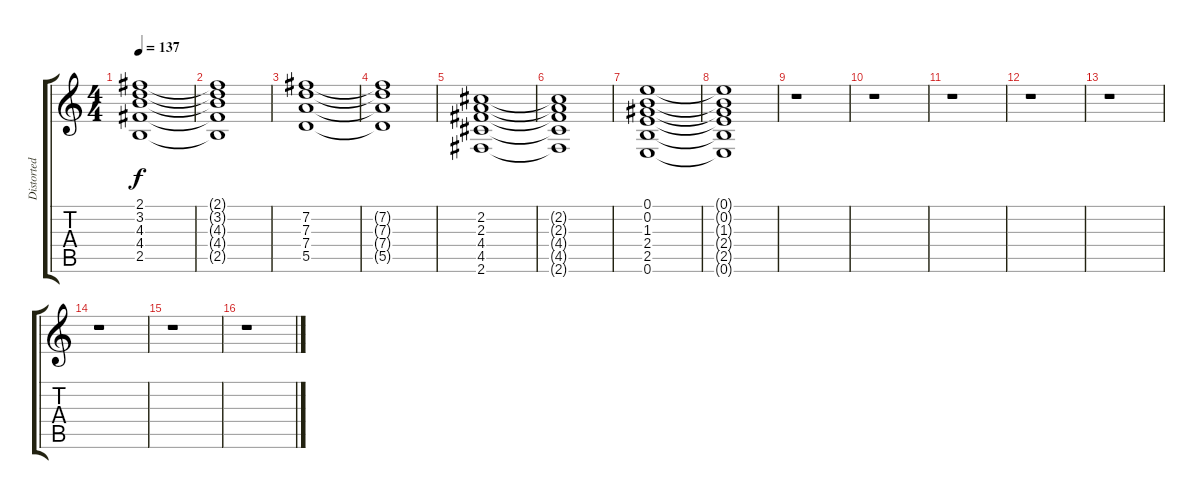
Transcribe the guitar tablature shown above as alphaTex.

\track ("Distorted Guitar" "Distorted ") {instrument overdrivenguitar}
\staff {score tabs}
\tuning (E4 B3 G3 D3 A2 E2) {hide}
\ts (4 4)
\tempo 137
\clef g2
\ks c
(2.1 3.2 4.3 4.4 2.5).1{dy f} |
(2.1{t} 3.2{t} 4.3{t} 4.4{t} 2.5{t}).1 |
(7.2 7.3 7.4 5.5).1 |
(7.2{t} 7.3{t} 7.4{t} 5.5{t}).1 |
(2.2 2.3 4.4 4.5 2.6).1 |
(2.2{t} 2.3{t} 4.4{t} 4.5{t} 2.6{t}).1 |
(0.1 0.2 1.3 2.4 2.5 0.6).1 |
(0.1{t} 0.2{t} 1.3{t} 2.4{t} 2.5{t} 0.6{t}).1 |
r.1 |
r.1 |
r.1 |
r.1 |
r.1 |
r.1 |
r.1 |
r.1
